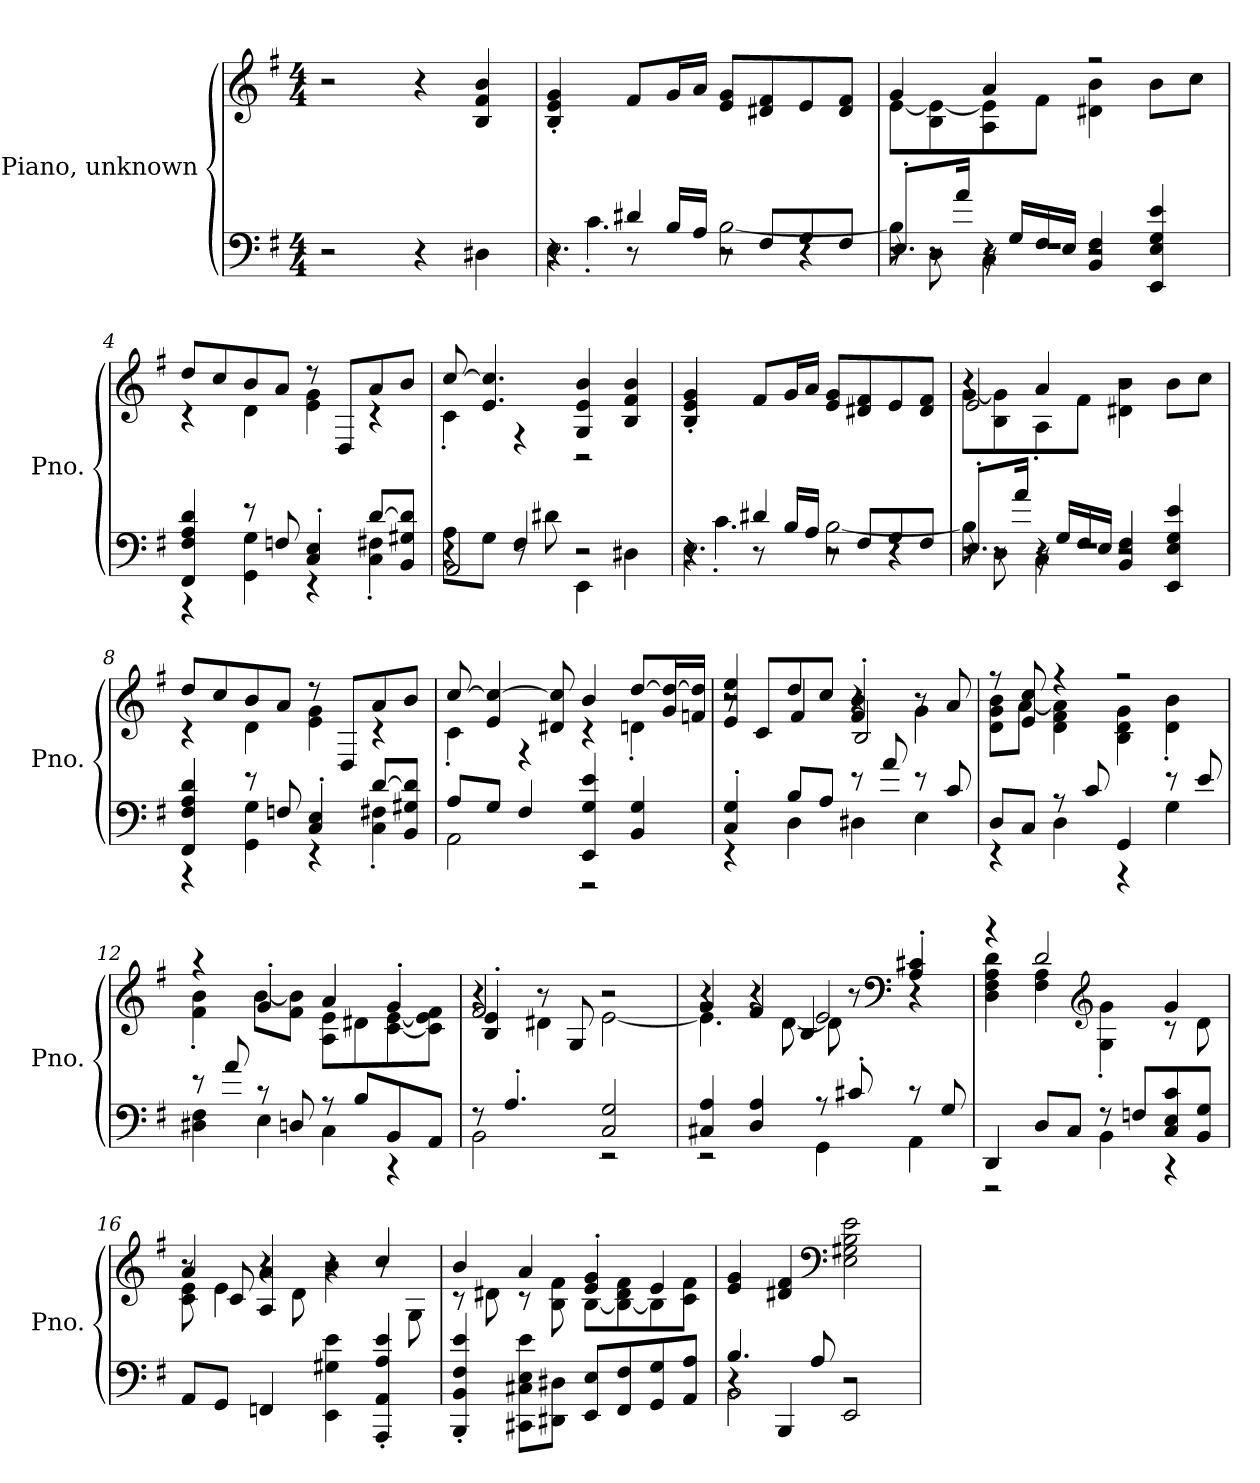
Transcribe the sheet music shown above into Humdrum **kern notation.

**kern	**kern
*part1	*part1
*staff2	*staff1
*I"Piano, unknown	*
*I'Pno.	*
*clefF4	*clefG2
*k[f#]	*k[f#]
*M4/4	*M4/4
*MM120	*MM120
=1	=1
2r	2r
4r	4r
4D#X\	4B/ 4f#/ 4b/
=2	=2
*^	*
*	*^	*
*	*	*^	*
4r	8r	4r	2.E\	4B/' 4e/' 4g/'
.	4.c'\	.	.	.
4d#X/	.	8r	.	8f#/L
.	.	16B/LL	.	16g/L
.	.	16A/JJ	.	16a/JJ
2r	[2B\	8r	.	8e/ 8g/L
.	.	8F#/L	.	8d#X/ 8f#/
.	.	8G/	4r	8e/
.	.	8F#/J	.	8d#/ 8f#/J
=3	=3	=3	=3	=3
*	*	*	*	*^
1r	8B\]	8.E'/L	8r	4g/	[8e\L
.	8r	.	8D\	.	8B\ 8e\_
.	.	16a/Jk	.	.	.
.	4r	16r	4C\	4a/	8A\ 8e\]
.	.	16G/LL	.	.	.
.	.	16F#/	.	.	8f#\J
.	.	16E/JJ	.	.	.
.	2r	4BB/ 4F#/	2r	2r	4d#X\ 4b\
.	.	4EE/ 4E/ 4G/ 4e/	.	.	8b\L
.	.	.	.	.	8cc\J
*	*v	*v	*v	*	*
=4	=4	=4	=4
4FF#/ 4F#/ 4A/ 4d/	4r	8dd/L	4r
.	.	8cc/	.
8r	4GG\ 4G\	8b/	4d\
8Fn/	.	8a/J	.
4C/' 4E/'	4r	8r	4e\ 4g\
.	.	8D/L	.
[8d/L	4C\' 4F#X\'	8a/	4r
8BB/ 8G#X/ 8d/]J	.	8b/J	.
!!LO:LB:g=z	!!
=5	=5	=5	=5
*	*^	*	*
4r	8A\L	2AA/	[8cc/	4c'\
.	8G\J	.	4.e/ 4.cc/]	.
4F#/	8r	.	.	4r
.	8d#X\	.	.	.
2r	4EE\	2r	4G/ 4e/ 4b/	2r
.	4D#X\	.	4B/ 4f#/ 4b/	.
*	*	*	*v	*v
=6	=6	=6	=6
*	*	*^	*
4r	8r	4r	2.E\	4B/' 4e/' 4g/'
.	4.c'\	.	.	.
4d#X/	.	8r	.	8f#/L
.	.	16B/LL	.	16g/L
.	.	16A/JJ	.	16a/JJ
2r	[2B\	8r	.	8e/ 8g/L
.	.	8F#/L	.	8d#X/ 8f#/
.	.	8G/	4r	8e/
.	.	8F#/J	.	8d#/ 8f#/J
=7	=7	=7	=7	=7
*	*	*	*	*^
*	*	*	*	*	*^
1r	8B\]	8.E'/L	8r	4r	[8g\L	2e/
.	8r	.	8D\	.	8B\ 8g\]	.
.	.	16a/Jk	.	.	.	.
.	4r	16r	4C\	4a/	8A'\	.
.	.	16G/LL	.	.	.	.
.	.	16F#/	.	.	8f#\J	.
.	.	16E/JJ	.	.	.	.
.	2r	4BB/ 4F#/	2r	2r	4d#X\ 4b\	2r
.	.	4EE/ 4E/ 4G/ 4e/	.	.	8b\L	.
.	.	.	.	.	8cc\J	.
*	*v	*v	*v	*	*	*
*	*	*	*v	*v
=8	=8	=8	=8
4FF#/ 4F#/ 4A/ 4d/	4r	8dd/L	4r
.	.	8cc/	.
8r	4GG\ 4G\	8b/	4d\
8Fn/	.	8a/J	.
4C/' 4E/'	4r	8r	4e\ 4g\
.	.	8D/L	.
[8d/L	4C\' 4F#X\'	8a/	4r
8BB/ 8G#X/ 8d/]J	.	8b/J	.
!!LO:LB:g=z	!!
=9	=9	=9	=9
8A/L	2AA\	[8cc/	4c'\
8G/J	.	4e/ 4cc/_	.
4F#/	.	.	4r
.	.	8d#X/ 8cc/]	.
4EE/ 4G/ 4e/	2r	4b/	4r
4BB/ 4G/	.	[8dd/L	4dn'\
.	.	16g/ 16dd/_L	.
.	.	16fn/ 16dd/]JJ	.
=10	=10	=10	=10
*	*	*	*^
4C/' 4G/'	4r	8r	2r	4e/ 4ee/
.	.	8c/L	.	.
8B/L	4D\	8dd/	.	4f#/
8A/J	.	8cc/J	.	.
8r	4D#X\	4f#/' 4b/'	4r	2B/
8a/	.	.	.	.
8r	4E\	8r	4g\	.
8c/	.	8a/	.	.
*	*	*	*v	*v
=11	=11	=11	=11
8D/L	4r	8r	8d\ 8g\ 8b\L
8C/J	.	8e/ 8cc/	[8a\J
8r	4D\	4r	4d\ 4f#\ 4a\]
8c/	.	.	.
4GG/	4r	2r	4B\ 4d\ 4g\
8r	4G\	.	4d\' 4b\'
8e/	.	.	.
!!LO:LB:g=z	!!
=12	=12	=12	=12
8r	4D#X\ 4F#\	4r	4f#\' 4b\'
8a/	.	.	.
8r	4E\	4g'/	[8b\L
8Dn/	.	.	8f#\ 8b\]J
8r	4C\	4a/	8A\ 8e\L
8B/L	.	.	8d#X\
8BB/	4r	4g'/	[8c\ [8e\
8AA/J	.	.	8c\] 8e\] 8f#\J
=13	=13	=13	=13
*	*	*	*^
8r	2BB\	2f#/	4r	4B/' 4e/'
4.A'/	.	.	.	.
.	.	.	4d#X\	8r
.	.	.	.	8G/
2C/ 2G/	2r	2r	[2e\	2r
=14	=14	=14	=14	=14
4C#X/ 4A/	2r	4r	4.e\]	4g/
4D/ 4A/	.	4f#/	.	4r
.	.	.	[8d\	.
8r	4GG\	2e/	8d\]	4B/
8c#X'/	.	.	8r	.
*	*	*clefF4	*	*
8r	4AA\	.	4r	4A/' 4c#X/'
8G/	.	.	.	.
*	*	*	*v	*v
=15	=15	=15	=15
4DD/	2r	4r	4D\ 4F#\ 4A\ 4d\
8D/L	.	2d/	4F#\ 4A\
8C/J	.	.	.
*	*	*clefG2	*
8r	4BB\	.	4G\' 4g\'
8Fn/L	.	.	.
8C/ 8E/ 8c/	4r	4g/	8r
8BB/ 8G/J	.	.	8d\
*v	*v	*	*
!!LO:LB:g=z
=16	=16	=16
*	*	*^
8AA/L	4a/	8c\ 8e\	8r
8GG/J	.	4e\	8c/
4FFn/	4r	.	4A/ 4a/
.	.	8d\	.
4EE\ 4G#X\ 4e\	4r	4b\	2r
4AAA/' 4AA/' 4A/' 4e/'	4cc/	8r	.
.	.	8G\	.
*	*	*v	*v
=17	=17	=17
4BBB/' 4BB/' 4F#/' 4e/'	4b/	8r
.	.	8d#X\
8CC#X\ 8C#X\ 8E\ 8e\L	4a/	8r
8DD#X\ 8D#X\J	.	8B\ 8f#\
8EE/ 8E/L	4e/' 4g/'	[8B\L
8FF#/ 8F#/	.	8B\_ 8d#\ 8f#\
8GG/ 8G/	4e/	8B\]
8AA/ 8A/J	.	8c\ 8f#\J
*	*v	*v
=18	=18
*^	*
*	*^	*
4.B/	2BB\	4r	4e/ 4g/
.	.	4BBB/	4d#X/ 4f#/
8A/	.	.	.
*	*	*	*clefF4
2EE/	2r	2r	2E\ 2G#X\ 2B\ 2e\
*v	*v	*v	*
=	=
*-	*-
